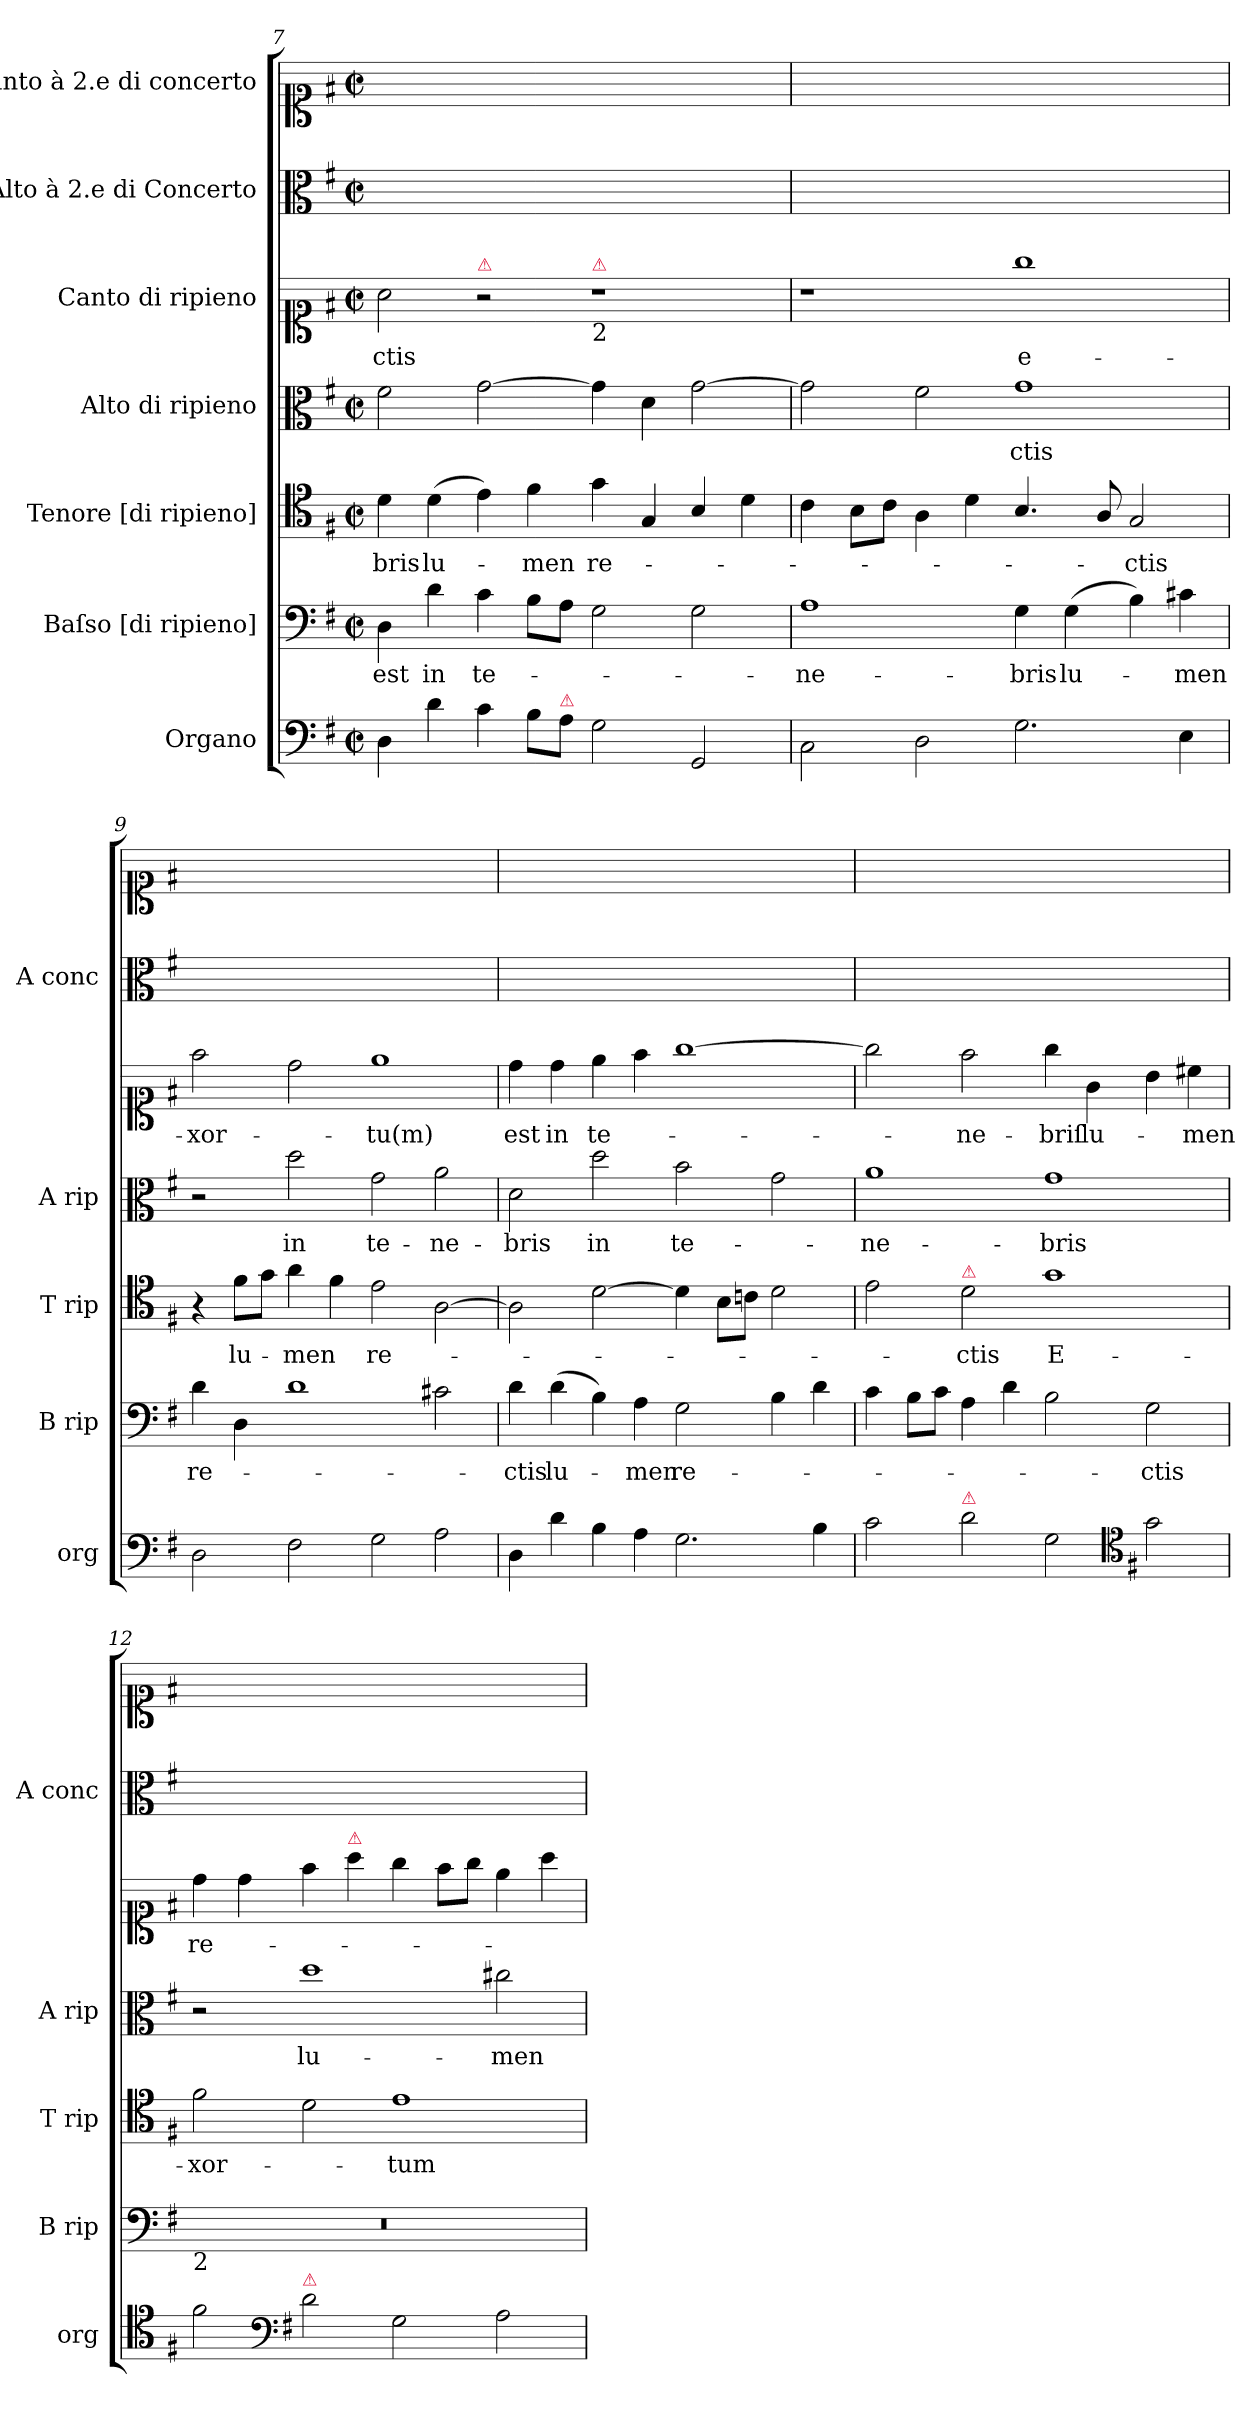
**kern	**kern	**text	**kern	**text	**kern	**text	**kern	**text	**kern	**kern
*part7	*part6	*part6	*part5	*part5	*part4	*part4	*part3	*part3	*part2	*part1
*staff7	*staff6	*staff6	*staff5	*staff5	*staff4	*staff4	*staff3	*staff3	*staff2	*staff1
*I"Organo	*I"Baſso [di ripieno]	*	*I"Tenore [di ripieno]	*	*I"Alto di ripieno	*	*I"Canto di ripieno	*	*I"Alto à 2.e di Concerto	*I"Canto à 2.e di concerto
*I'org	*I'B rip	*	*I'T rip	*	*I'A rip	*	*	*	*I'A conc	*
*clefF4	*clefF4	*	*clefC4	*	*clefC3	*	*clefC1	*	*clefC3	*clefC1
*k[f#]	*k[f#]	*	*k[f#]	*	*k[f#]	*	*k[f#]	*	*k[f#]	*k[f#]
*M2/1	*M2/1	*	*M2/1	*	*M2/1	*	*M2/1	*	*M2/1	*M2/1
*met(c|)	*met(c|)	*	*met(c|)	*	*met(c|)	*	*met(c|)	*	*met(c|)	*met(c|)
=7	=7	=7	=7	=7	=7	=7	=7	=7	=7	=7
4D\	4D\	est	4d\	-bris	2f#\	.	2a\	-ctis	0ryy	0ryy
4d\	4d\	in	(4d\	lu-	.	.	.	.	.	.
!	!	!	!	!	!	!	!LO:TX:a:color=crimson:t=⚠	!	!	!
4c\	4c\	te-	4e\)	.	[2g\	.	2r	.	.	.
8B\L	8B\L	.	4f#\	-men	.	.	.	.	.	.
!LO:TX:a:color=crimson:t=⚠	!	!	!	!	!	!	!	!	!	!
8A\J	8A\J	.	.	.	.	.	.	.	.	.
!	!	!	!	!	!	!	!LO:TX:a:color=crimson:t=⚠	!	!	!
!	!	!	!	!	!	!	!LO:TX:b:t=2	!	!	!
2G\	2G\	.	4g\	re-	4g\]	.	1r	.	.	.
.	.	.	4G/	.	4d\	.	.	.	.	.
2GG/	2G\	.	4B/	.	[2g\	.	.	.	.	.
.	.	.	4d\	.	.	.	.	.	.	.
=8	=8	=8	=8	=8	=8	=8	=8	=8	=8	=8
2C\	1A	-ne-	4c\	.	2g\]	.	1r	.	0ryy	0ryy
.	.	.	8B\L	.	.	.	.	.	.	.
.	.	.	8c\J	.	.	.	.	.	.	.
2D\	.	.	4A\	.	2f#\	.	.	.	.	.
.	.	.	4d\	.	.	.	.	.	.	.
2.G\	4G\	-bris	4.B/	.	1g	-ctis	1gg	e-	.	.
.	(4G\	lu-	.	.	.	.	.	.	.	.
.	.	.	8A/	.	.	.	.	.	.	.
.	4B\)	.	2G/	-ctis	.	.	.	.	.	.
4E\	4c#X\	-men	.	.	.	.	.	.	.	.
=9	=9	=9	=9	=9	=9	=9	=9	=9	=9	=9
2D\	4d\	re-	4r	.	2r	.	2ff#\	-xor-	0ryy	0ryy
.	4D\	.	8f#\L	lu-	.	.	.	.	.	.
.	.	.	8g\J	.	.	.	.	.	.	.
2F#\	1d	.	4a\	-men	2dd\	in	2dd\	.	.	.
.	.	.	4f#\	.	.	.	.	.	.	.
2G\	.	.	2e\	re-	2g\	te-	1ee	-tu(m)	.	.
2A\	2c#X\	.	[2A\	.	2a\	-ne-	.	.	.	.
=10	=10	=10	=10	=10	=10	=10	=10	=10	=10	=10
4D\	4d\	ctis	2A\]	.	2d\	-bris	4dd\	est	0ryy	0ryy
4d\	(4d\	lu-	.	.	.	.	4dd\	in	.	.
4B\	4B\)	.	[2d\	.	2dd\	in	4ee\	te-	.	.
4A\	4A\	-men	.	.	.	.	4ff#\	.	.	.
2.G\	2G\	re-	4d\]	.	2b\	te-	[1gg	.	.	.
.	.	.	8B\L	.	.	.	.	.	.	.
.	.	.	8cn\J	.	.	.	.	.	.	.
.	4B\	.	2d\	.	2g\	.	.	.	.	.
4B\	4d\	.	.	.	.	.	.	.	.	.
=11	=11	=11	=11	=11	=11	=11	=11	=11	=11	=11
2c\	4c\	.	2e\	.	1a	-ne-	2gg\]	.	0ryy	0ryy
.	8B\L	.	.	.	.	.	.	.	.	.
.	8c\J	.	.	.	.	.	.	.	.	.
!	!	!	!LO:TX:a:color=crimson:t=⚠	!	!	!	!	!	!	!
!LO:TX:a:color=crimson:t=⚠	!	!	!	!	!	!	!	!	!	!
2d\	4A\	.	2d\	-ctis	.	.	2ff#\	-ne-	.	.
.	4d\	.	.	.	.	.	.	.	.	.
2G\	2B\	.	1g	E-	1g	-bris	4gg\	-briſ	.	.
.	.	.	.	.	.	.	4g\	lu-	.	.
*clefC4	*	*	*	*	*	*	*	*	*	*
*k[f#]	*	*	*	*	*	*	*	*	*	*
2g\	2G\	-ctis	.	.	.	.	4b\	.	.	.
.	.	.	.	.	.	.	4cc#X\	-men	.	.
=12	=12	=12	=12	=12	=12	=12	=12	=12	=12	=12
!	!LO:TX:b:t=2	!	!	!	!	!	!	!	!	!
2f#\	0r	.	2f#\	-xor-	2r	.	4dd\	re-	0ryy	0ryy
.	.	.	.	.	.	.	4dd\	.	.	.
*clefF4	*	*	*	*	*	*	*	*	*	*
*k[f#]	*	*	*	*	*	*	*	*	*	*
!LO:TX:a:color=crimson:t=⚠	!	!	!	!	!	!	!	!	!	!
2d\	.	.	2d\	.	1dd	lu-	4ff#\	.	.	.
!	!	!	!	!	!	!	!LO:TX:a:color=crimson:t=⚠	!	!	!
.	.	.	.	.	.	.	4aa\	.	.	.
2G\	.	.	1e	-tum	.	.	4gg\	.	.	.
.	.	.	.	.	.	.	8ff#\L	.	.	.
.	.	.	.	.	.	.	8gg\J	.	.	.
2A\	.	.	.	.	2cc#X\	-men	4ee\	.	.	.
.	.	.	.	.	.	.	4aa\	.	.	.
=	=	=	=	=	=	=	=	=	=	=
*-	*-	*-	*-	*-	*-	*-	*-	*-	*-	*-
